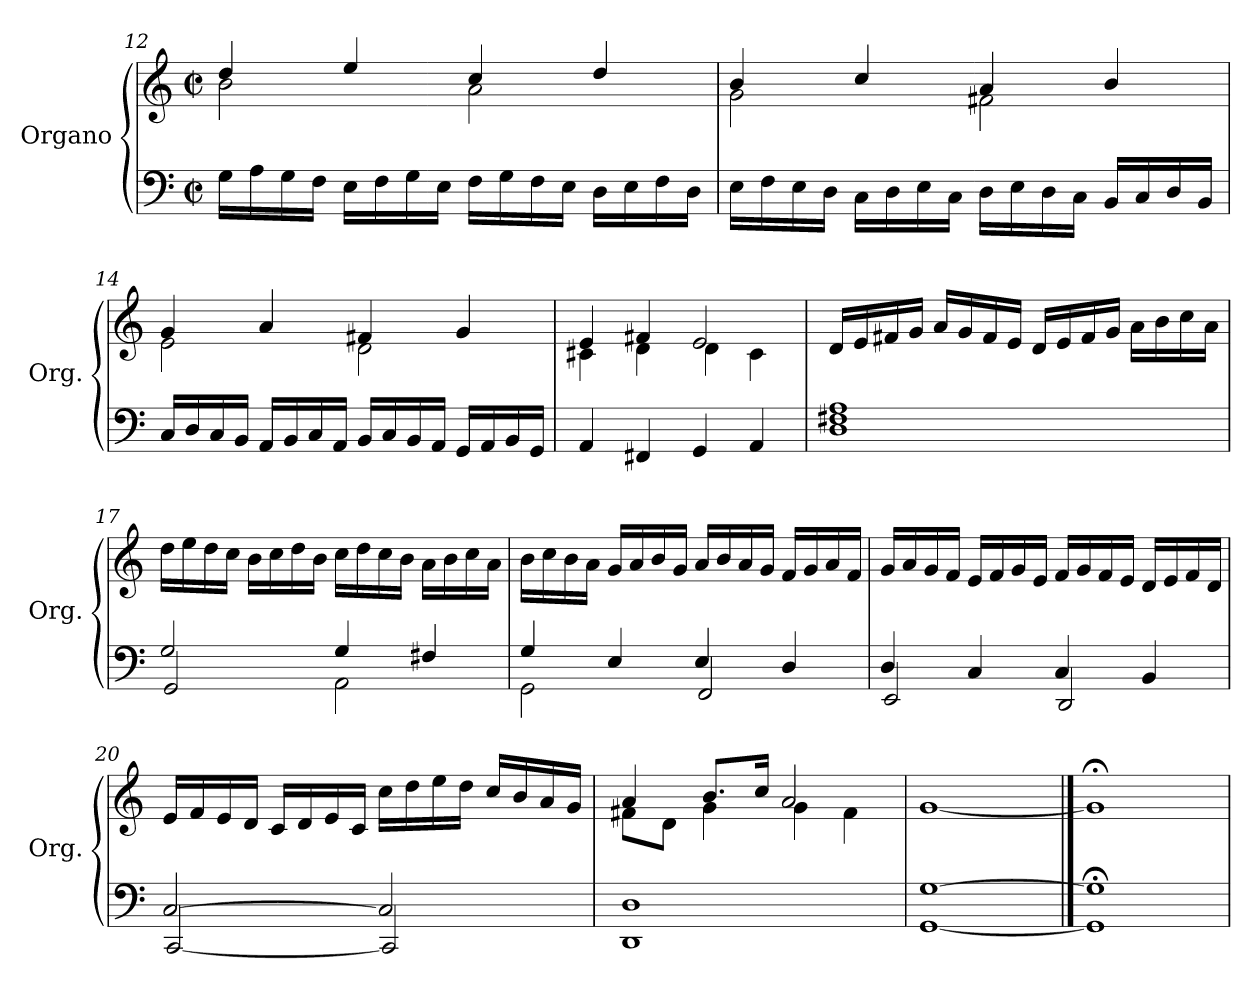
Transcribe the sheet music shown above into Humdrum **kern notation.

**kern	**kern
*part1	*part1
*staff2	*staff1
*I"Organo	*
*I'Org.	*
*clefF4	*clefG2
*k[]	*k[]
*M2/2	*M2/2
*met(c|)	*met(c|)
=12	=12
*	*^
16G\LL	4dd/	2b\
16A\	.	.
16G\	.	.
16F\JJ	.	.
16E\LL	4ee/	.
16F\	.	.
16G\	.	.
16E\JJ	.	.
16F\LL	4cc/	2a\
16G\	.	.
16F\	.	.
16E\JJ	.	.
16D\LL	4dd/	.
16E\	.	.
16F\	.	.
16D\JJ	.	.
=13	=13	=13
16E\LL	4b/	2g\
16F\	.	.
16E\	.	.
16D\JJ	.	.
16C\LL	4cc/	.
16D\	.	.
16E\	.	.
16C\JJ	.	.
16D\LL	4a/	2f#X\
16E\	.	.
16D\	.	.
16C\JJ	.	.
16BB/LL	4b/	.
16C/	.	.
16D/	.	.
16BB/JJ	.	.
=14	=14	=14
16C/LL	4g/	2e\
16D/	.	.
16C/	.	.
16BB/JJ	.	.
16AA/LL	4a/	.
16BB/	.	.
16C/	.	.
16AA/JJ	.	.
16BB/LL	4f#X/	2d\
16C/	.	.
16BB/	.	.
16AA/JJ	.	.
16GG/LL	4g/	.
16AA/	.	.
16BB/	.	.
16GG/JJ	.	.
=15	=15	=15
4AA/	4e/	4c#X\
4FF#X/	4f#X/	4d\
4GG/	2e/	4d\
4AA/	.	4c#\
*	*v	*v
=16	=16
1D\ 1F#X\ 1A\	16d/LL
.	16e/
.	16f#X/
.	16g/JJ
.	16a/LL
.	16g/
.	16f#/
.	16e/JJ
.	16d/LL
.	16e/
.	16f#/
.	16g/JJ
.	16a\LL
.	16b\
.	16cc\
.	16a\JJ
=17	=17
*^	*
2G/	2GG/	16dd\LL
.	.	16ee\
.	.	16dd\
.	.	16cc\JJ
.	.	16b\LL
.	.	16cc\
.	.	16dd\
.	.	16b\JJ
4G/	2AA\	16cc\LL
.	.	16dd\
.	.	16cc\
.	.	16b\JJ
4F#X/	.	16a\LL
.	.	16b\
.	.	16cc\
.	.	16a\JJ
=18	=18	=18
4G/	2GG\	16b\LL
.	.	16cc\
.	.	16b\
.	.	16a\JJ
4E/	.	16g/LL
.	.	16a/
.	.	16b/
.	.	16g/JJ
4E/	2FF/	16a/LL
.	.	16b/
.	.	16a/
.	.	16g/JJ
4D/	.	16f/LL
.	.	16g/
.	.	16a/
.	.	16f/JJ
=19	=19	=19
4D/	2EE/	16g/LL
.	.	16a/
.	.	16g/
.	.	16f/JJ
4C/	.	16e/LL
.	.	16f/
.	.	16g/
.	.	16e/JJ
4C/	2DD/	16f/LL
.	.	16g/
.	.	16f/
.	.	16e/JJ
4BB/	.	16d/LL
.	.	16e/
.	.	16f/
.	.	16d/JJ
=20	=20	=20
[2C/	[2CC/	16e/LL
.	.	16f/
.	.	16e/
.	.	16d/JJ
.	.	16c/LL
.	.	16d/
.	.	16e/
.	.	16c/JJ
2C/]	2CC/]	16cc\LL
.	.	16dd\
.	.	16ee\
.	.	16dd\JJ
.	.	16cc/LL
.	.	16b/
.	.	16a/
.	.	16g/JJ
*v	*v	*
=21	=21
*	*^
1DD/ 1D/	4a/	8f#X\L
.	.	8d\J
.	8.b/L	4g\
.	16cc/Jk	.
.	2a/	4g\
.	.	4f#\
*	*v	*v
=22	=22
[1GG/ [1G/	[1g/
==23	==23
1GG];</ 1G];</	1g;</]
=	=
*-	*-
